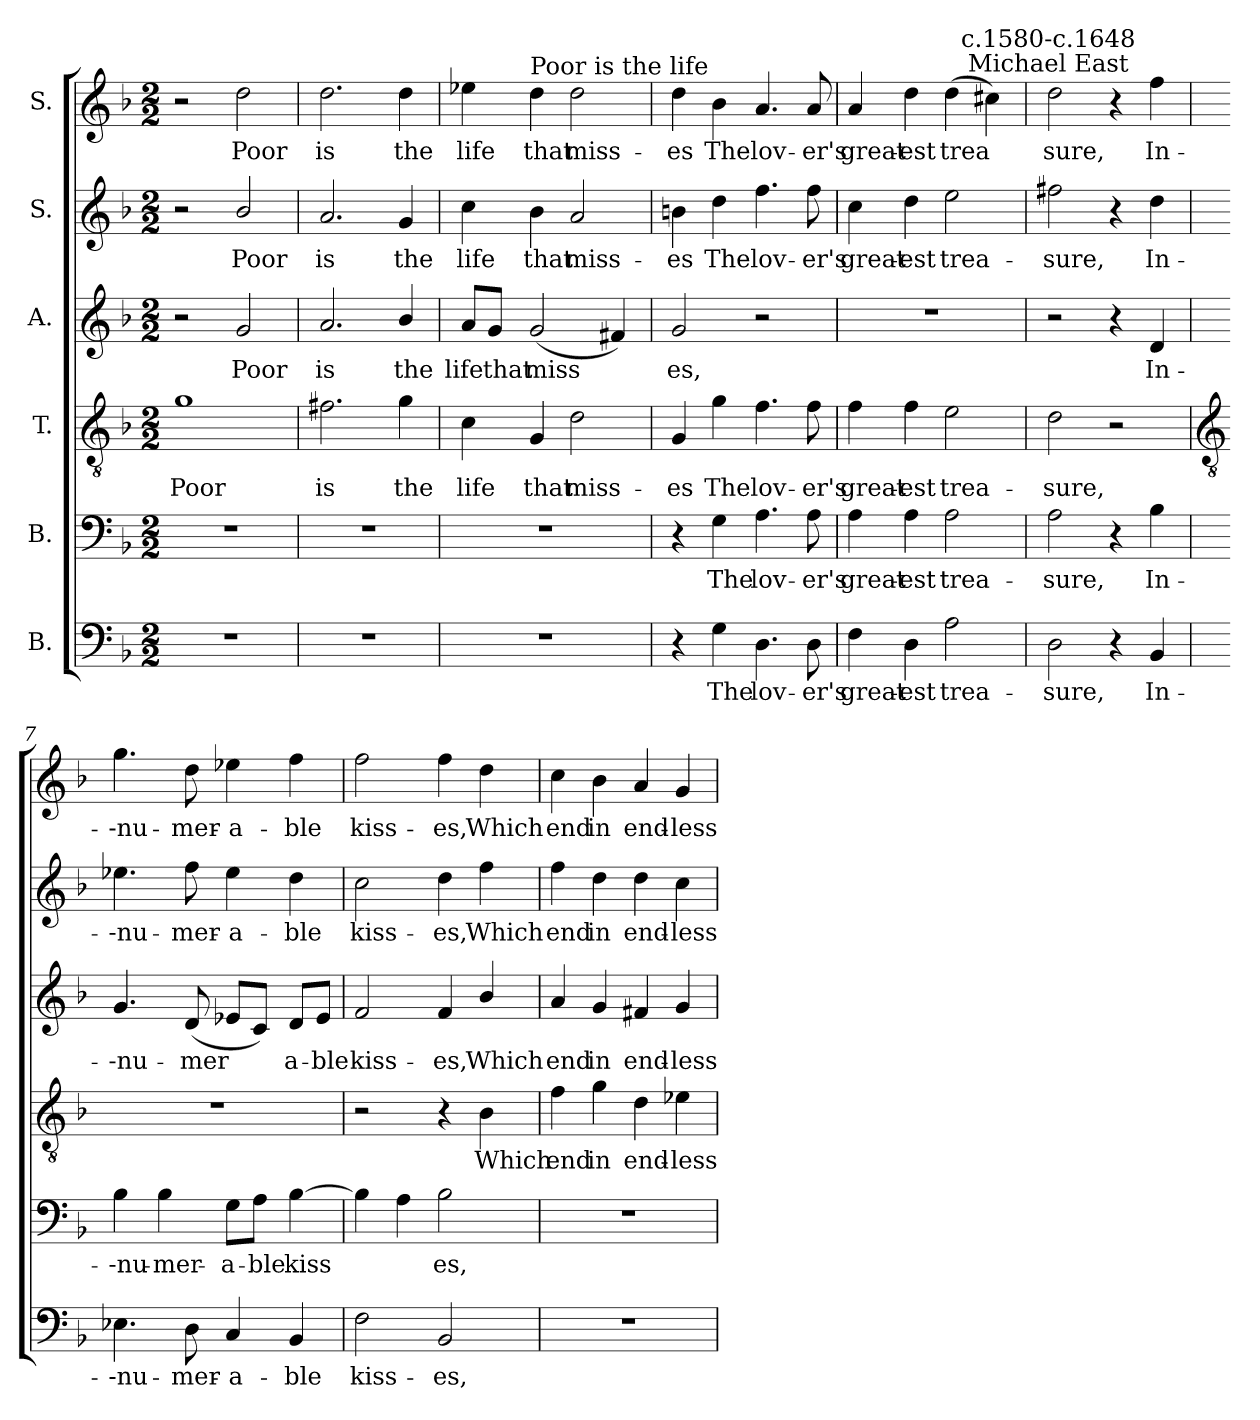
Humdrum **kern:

**kern	**text	**kern	**text	**kern	**text	**kern	**text	**kern	**text	**kern	**text
*part6	*part6	*part5	*part5	*part4	*part4	*part3	*part3	*part2	*part2	*part1	*part1
*staff6	*staff6	*staff5	*staff5	*staff4	*staff4	*staff3	*staff3	*staff2	*staff2	*staff1	*staff1
*I"B.	*	*I"B.	*	*I"T.	*	*I"A.	*	*I"S.	*	*I"S.	*
*clefF4	*	*clefF4	*	*clefGv2	*	*clefG2	*	*clefG2	*	*clefG2	*
*k[b-]	*	*k[b-]	*	*k[b-]	*	*k[b-]	*	*k[b-]	*	*k[b-]	*
*F:	*	*F:	*	*F:	*	*F:	*	*F:	*	*F:	*
*M2/2	*	*M2/2	*	*M2/2	*	*M2/2	*	*M2/2	*	*M2/2	*
=1	=1	=1	=1	=1	=1	=1	=1	=1	=1	=1	=1
!	!	!	!	!	!LO:LY:b	!	!	!	!	!	!
1r	.	1r	.	1g	Poor	2r	.	2r	.	2r	.
!	!	!	!	!	!	!	!LO:LY:b	!	!LO:LY:b	!	!LO:LY:b
.	.	.	.	.	.	2g	Poor	2b-/	Poor	2dd	Poor
=2	=2	=2	=2	=2	=2	=2	=2	=2	=2	=2	=2
!	!	!	!	!	!LO:LY:b	!	!LO:LY:b	!	!LO:LY:b	!	!LO:LY:b
1r	.	1r	.	2.f#X	is	2.a	is	2.a	is	2.dd	is
!	!	!	!	!	!LO:LY:b	!	!LO:LY:b	!	!LO:LY:b	!	!LO:LY:b
.	.	.	.	4g	the	4b-/	the	4g	the	4dd	the
=3	=3	=3	=3	=3	=3	=3	=3	=3	=3	=3	=3
!	!	!	!	!	!LO:LY:b	!	!LO:LY:b	!	!LO:LY:b	!	!LO:LY:b
1r	.	1r	.	4c	life	8aL	life	4cc	life	4ee-X	life
!	!	!	!	!	!	!	!LO:LY:b	!	!	!	!
.	.	.	.	.	.	8gJ	that	.	.	.	.
!	!	!	!	!	!	!	!	!	!	!LO:TX:a:t=Poor is the life	!
!	!	!	!	!	!LO:LY:b	!	!LO:LY:b	!	!LO:LY:b	!	!LO:LY:b
.	.	.	.	4G	that	(<2g	miss	4b-	that	4dd	that
!	!	!	!	!	!LO:LY:b	!	!	!	!LO:LY:b	!	!LO:LY:b
.	.	.	.	2d	miss-	.	.	2a	miss-	2dd	miss-
.	.	.	.	.	.	4f#X)	.	.	.	.	.
=4	=4	=4	=4	=4	=4	=4	=4	=4	=4	=4	=4
!	!	!	!	!	!LO:LY:b	!	!LO:LY:b	!	!LO:LY:b	!	!LO:LY:b
4r	.	4r	.	4G	-es	2g	es,	4bn	-es	4dd	-es
!	!LO:LY:b	!	!LO:LY:b	!	!LO:LY:b	!	!	!	!LO:LY:b	!	!LO:LY:b
4G	The	4G	The	4g	The	.	.	4dd	The	4b-	The
!	!LO:LY:b	!	!LO:LY:b	!	!LO:LY:b	!	!	!	!LO:LY:b	!	!LO:LY:b
4.D	lov-	4.A	lov-	4.f	lov-	2r	.	4.ff	lov-	4.a	lov-
!	!LO:LY:b	!	!LO:LY:b	!	!LO:LY:b	!	!	!	!LO:LY:b	!	!LO:LY:b
8D	-er's	8A	-er's	8f	-er's	.	.	8ff	-er's	8a	-er's
=5	=5	=5	=5	=5	=5	=5	=5	=5	=5	=5	=5
!	!LO:LY:b	!	!LO:LY:b	!	!LO:LY:b	!	!	!	!LO:LY:b	!	!LO:LY:b
4F	great-	4A	great-	4f	great-	1r	.	4cc	great-	4a	great-
!	!LO:LY:b	!	!LO:LY:b	!	!LO:LY:b	!	!	!	!LO:LY:b	!	!LO:LY:b
4D	-est	4A	-est	4f	-est	.	.	4dd	-est	4dd	-est
!	!LO:LY:b	!	!LO:LY:b	!	!LO:LY:b	!	!	!	!LO:LY:b	!	!LO:LY:b
2A	trea-	2A	trea-	2e	trea-	.	.	2ee	trea-	(>4dd	trea
.	.	.	.	.	.	.	.	.	.	4cc#X)	.
=6	=6	=6	=6	=6	=6	=6	=6	=6	=6	=6	=6
!	!	!	!	!	!	!	!	!	!	!LO:TX:a:cj:t=Michael East	!
!	!	!	!	!	!	!	!	!	!	!LO:TX:a:cj:t=c.1580-c.1648	!
!	!LO:LY:b	!	!LO:LY:b	!	!LO:LY:b	!	!	!	!LO:LY:b	!	!LO:LY:b
2D	-sure,	2A	-sure,	2d	-sure,	2r	.	2ff#X	-sure,	2dd	sure,
4r	.	4r	.	2r	.	4r	.	4r	.	4r	.
!	!LO:LY:b	!	!LO:LY:b	!	!	!	!LO:LY:b	!	!LO:LY:b	!	!LO:LY:b
4BB-	In-	4B-	In-	.	.	4d	In-	4dd	In-	4ff	In-
!!LO:LB:g=z
=7	=7	=7	=7	=7	=7	=7	=7	=7	=7	=7	=7
*	*	*	*	*clefGv2	*	*	*	*	*	*	*
!	!LO:LY:b	!	!LO:LY:b	!	!	!	!LO:LY:b	!	!LO:LY:b	!	!LO:LY:b
4.E-X	--nu-	4B-	--nu-	1r	.	4.g	--nu-	4.ee-X	--nu-	4.gg	--nu-
!	!	!	!LO:LY:b	!	!	!	!	!	!	!	!
.	.	4B-	-mer-	.	.	.	.	.	.	.	.
!	!LO:LY:b	!	!	!	!	!	!LO:LY:b	!	!LO:LY:b	!	!LO:LY:b
8D	-mer-	.	.	.	.	(<8d	-mer	8ff	-mer-	8dd	-mer-
!	!LO:LY:b	!	!LO:LY:b	!	!	!	!	!	!LO:LY:b	!	!LO:LY:b
4C	-a-	8GL	-a-	.	.	8e-XL	.	4ee-	-a-	4ee-X	-a-
!	!	!	!LO:LY:b	!	!	!	!	!	!	!	!
.	.	8AJ	-ble	.	.	8cJ)	.	.	.	.	.
!	!LO:LY:b	!	!LO:LY:b	!	!	!	!LO:LY:b	!	!LO:LY:b	!	!LO:LY:b
4BB-	-ble	[4B-	kiss	.	.	8dL	a-	4dd	-ble	4ff	-ble
!	!	!	!	!	!	!	!LO:LY:b	!	!	!	!
.	.	.	.	.	.	8e-J	-ble	.	.	.	.
=8	=8	=8	=8	=8	=8	=8	=8	=8	=8	=8	=8
!	!LO:LY:b	!	!	!	!	!	!LO:LY:b	!	!LO:LY:b	!	!LO:LY:b
2F	kiss-	4B-]	.	2r	.	2f	kiss-	2cc	kiss-	2ff	kiss-
.	.	4A	.	.	.	.	.	.	.	.	.
!	!LO:LY:b	!	!LO:LY:b	!	!	!	!LO:LY:b	!	!LO:LY:b	!	!LO:LY:b
2BB-	-es,	2B-	es,	4r	.	4f	-es,	4dd	-es,	4ff	-es,
!	!	!	!	!	!LO:LY:b	!	!LO:LY:b	!	!LO:LY:b	!	!LO:LY:b
.	.	.	.	4B-	Which	4b-/	Which	4ff	Which	4dd	Which
=9	=9	=9	=9	=9	=9	=9	=9	=9	=9	=9	=9
!	!	!	!	!	!LO:LY:b	!	!LO:LY:b	!	!LO:LY:b	!	!LO:LY:b
1r	.	1r	.	4f	end	4a	end	4ff	end	4cc	end
!	!	!	!	!	!LO:LY:b	!	!LO:LY:b	!	!LO:LY:b	!	!LO:LY:b
.	.	.	.	4g	in	4g	in	4dd	in	4b-	in
!	!	!	!	!	!LO:LY:b	!	!LO:LY:b	!	!LO:LY:b	!	!LO:LY:b
.	.	.	.	4d	end-	4f#X	end-	4dd	end-	4a	end-
!	!	!	!	!	!LO:LY:b	!	!LO:LY:b	!	!LO:LY:b	!	!LO:LY:b
.	.	.	.	4e-X	-less	4g	-less	4cc	-less	4g	-less
=	=	=	=	=	=	=	=	=	=	=	=
*-	*-	*-	*-	*-	*-	*-	*-	*-	*-	*-	*-
